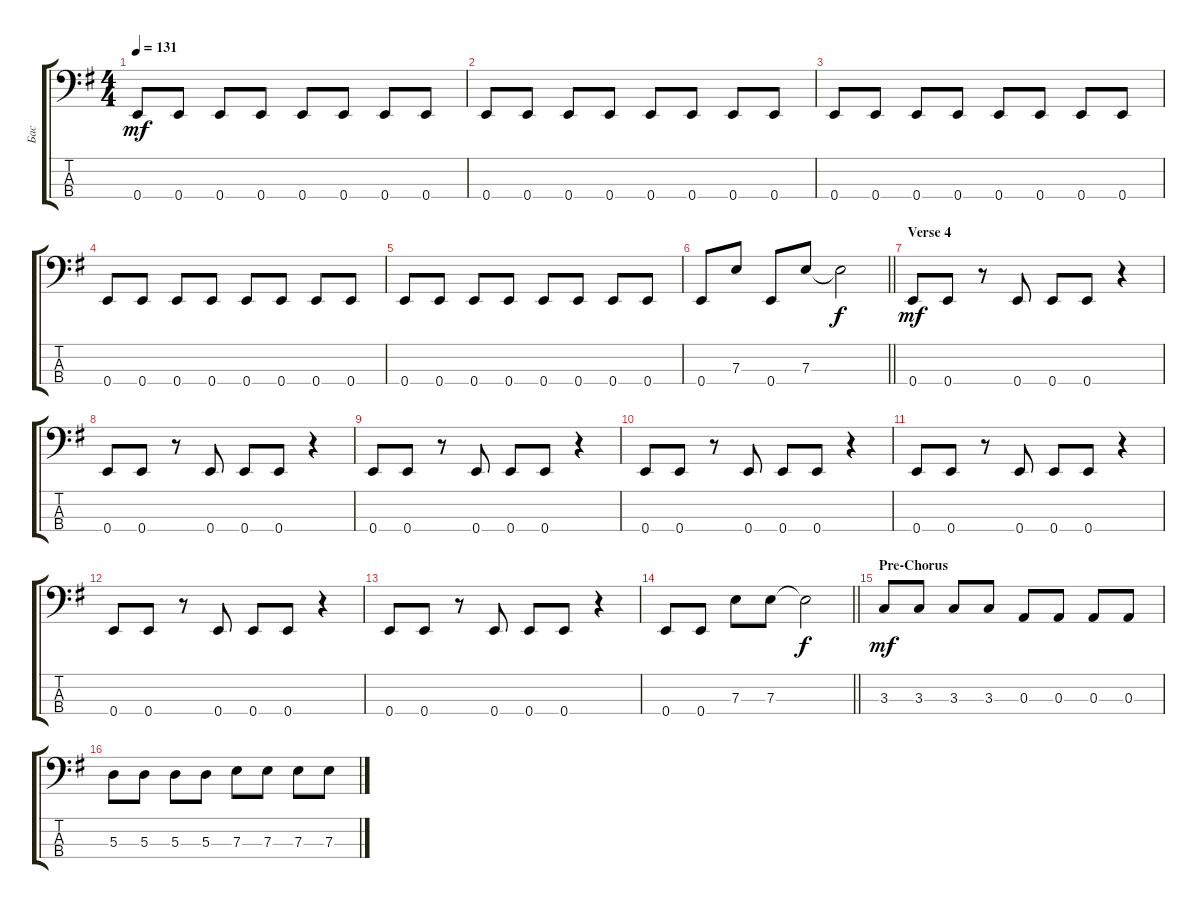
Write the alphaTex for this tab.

\track ("Бас" "Бас") {instrument electricbassfinger}
\staff {score tabs}
\tuning (G2 D2 A1 E1) {hide}
\ts (4 4)
\tempo 131
\clef f4
\ks eminor
0.4.8{dy mf} 0.4.8 0.4.8 0.4.8 0.4.8 0.4.8 0.4.8 0.4.8 |
0.4.8 0.4.8 0.4.8 0.4.8 0.4.8 0.4.8 0.4.8 0.4.8 |
0.4.8 0.4.8 0.4.8 0.4.8 0.4.8 0.4.8 0.4.8 0.4.8 |
0.4.8 0.4.8 0.4.8 0.4.8 0.4.8 0.4.8 0.4.8 0.4.8 |
0.4.8 0.4.8 0.4.8 0.4.8 0.4.8 0.4.8 0.4.8 0.4.8 |
\barLineRight lightlight
0.4.8 7.3.8 0.4.8 7.3.8 7.3{t}.2{dy f} |
\section ("" "Verse 4")
0.4.8{dy mf} 0.4.8 r.8 0.4.8 0.4.8 0.4.8 r.4 |
0.4.8 0.4.8 r.8 0.4.8 0.4.8 0.4.8 r.4 |
0.4.8 0.4.8 r.8 0.4.8 0.4.8 0.4.8 r.4 |
0.4.8 0.4.8 r.8 0.4.8 0.4.8 0.4.8 r.4 |
0.4.8 0.4.8 r.8 0.4.8 0.4.8 0.4.8 r.4 |
0.4.8 0.4.8 r.8 0.4.8 0.4.8 0.4.8 r.4 |
0.4.8 0.4.8 r.8 0.4.8 0.4.8 0.4.8 r.4 |
\barLineRight lightlight
0.4.8 0.4.8 7.3.8 7.3.8 7.3{t}.2{dy f} |
\section ("" "Pre-Chorus")
3.3.8{dy mf} 3.3.8 3.3.8 3.3.8 0.3.8 0.3.8 0.3.8 0.3.8 |
5.3.8 5.3.8 5.3.8 5.3.8 7.3.8 7.3.8 7.3.8 7.3.8
